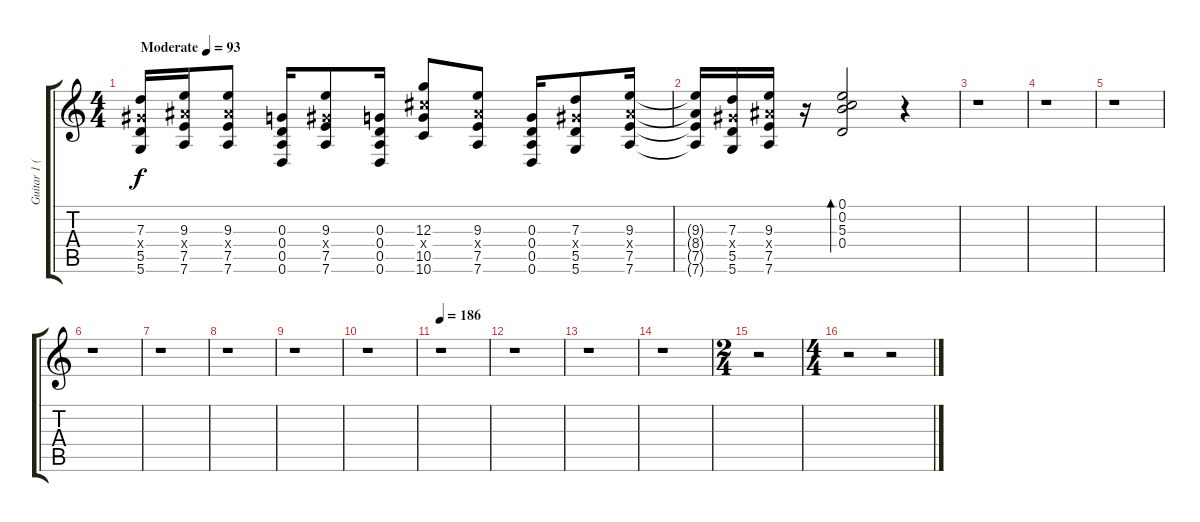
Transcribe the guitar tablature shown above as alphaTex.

\track ("Guitar 1 (Si)" "Guitar 1 (") {instrument overdrivenguitar}
\staff {score tabs}
\tuning (E4 B3 G3 D3 A2 D2) {hide}
\ts (4 4)
\tempo (93 "Moderate")
\clef g2
\ks c
(7.3 6.4{x} 5.5 5.6).16{dy f instrument overdrivenguitar} (9.3 8.4{x} 7.5 7.6).16 (9.3 8.4{x} 7.5 7.6).8 (0.3 0.4 0.5 0.6).16 (9.3 6.4{x} 7.5 7.6).8 (0.3 0.4 0.5 0.6).16 (12.3 11.4{x} 10.5 10.6).8 (9.3 8.4{x} 7.5 7.6).8 (0.3 0.4 0.5 0.6).16 (7.3 6.4{x} 5.5 5.6).8 (9.3 8.4{x} 7.5 7.6).16 |
(9.3{t} 8.4{t} 7.5{t} 7.6{t}).16 (7.3 6.4{x} 5.5 5.6).16 (9.3 8.4{x} 7.5 7.6).16 r.16 (0.1 0.2 5.3 0.4).2{bd 240} r.4 |
r.1 |
r.1 |
r.1 |
r.1 |
r.1 |
r.1 |
r.1 |
r.1 |
\tempo 186
r.1 |
r.1 |
r.1 |
r.1 |
\ts (2 4)
r.2 |
\ts (4 4)
r.2 r.2
